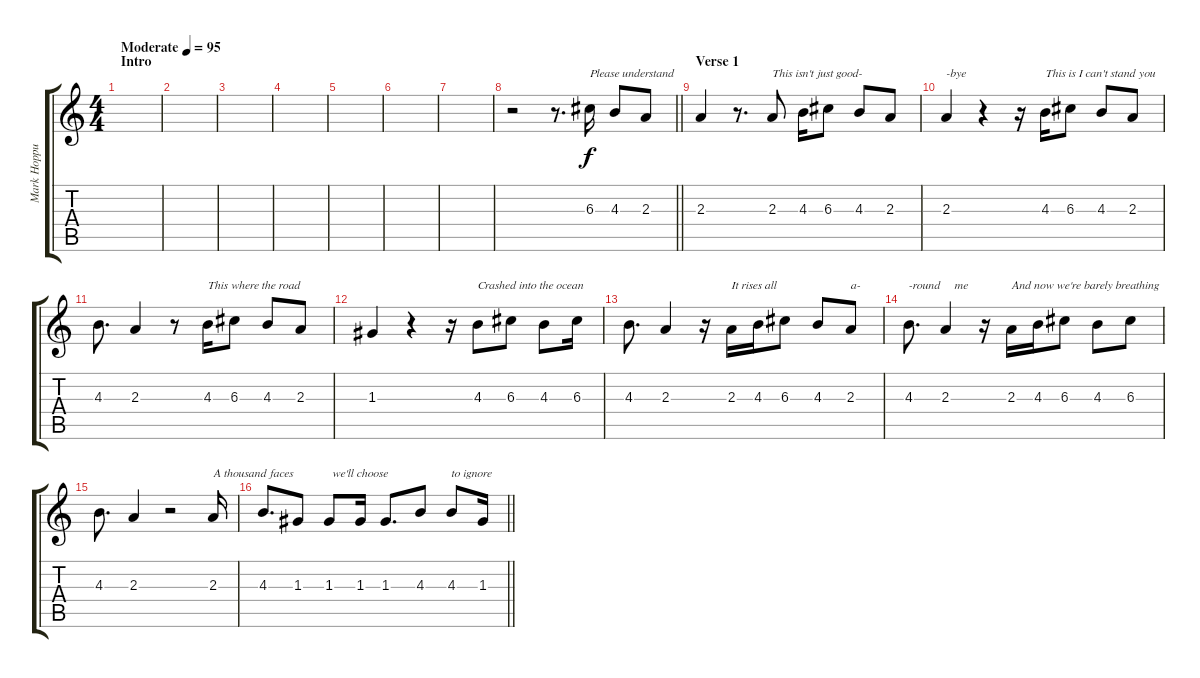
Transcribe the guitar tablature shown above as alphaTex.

\track ("Mark Hoppus [Vocals]" "Mark Hoppu") {instrument overdrivenguitar}
\staff {score tabs}
\tuning (E4 B3 G3 D3 A2 E2) {hide}
\ts (4 4)
\section ("" "Intro")
\tempo (95 "Moderate")
\clef g2
\ks c
|
|
|
|
|
|
|
\barLineRight lightlight
r.2 r.8{d} 6.3.16{txt "Please understand"} 4.3.8 2.3.8 |
\section ("" "Verse 1")
2.3.4 r.8{d} 2.3.8{txt "This isn't just good-"} 4.3.16 6.3.8 4.3.8 2.3.8 |
2.3.4{txt "-bye"} r.4 r.16 4.3.16{txt "This is I can't stand you"} 6.3.8 4.3.8 2.3.8 |
4.3.8{d} 2.3.4 r.8 4.3.16{txt "This where the road"} 6.3.8 4.3.8 2.3.8 |
1.3.4 r.4 r.16 4.3.8{txt "Crashed into the ocean"} 6.3.8 4.3.8 6.3.16 |
4.3.8{d} 2.3.4 r.16 2.3.16{txt "It rises all"} 4.3.16 6.3.8 4.3.8 2.3.8{txt "a-"} |
4.3.8{d txt "-round"} 2.3.4{txt "   me"} r.16 2.3.16{txt "And now we're barely breathing"} 4.3.16 6.3.8 4.3.8 6.3.8 |
4.3.8{d} 2.3.4 r.2 2.3.16{txt "A thousand faces             we'll choose"} |
\barLineRight lightlight
4.3.8{d} 1.3.8 1.3.8 1.3.16 1.3.8{d} 4.3.8 4.3.8{txt "to ignore"} 1.3.16
